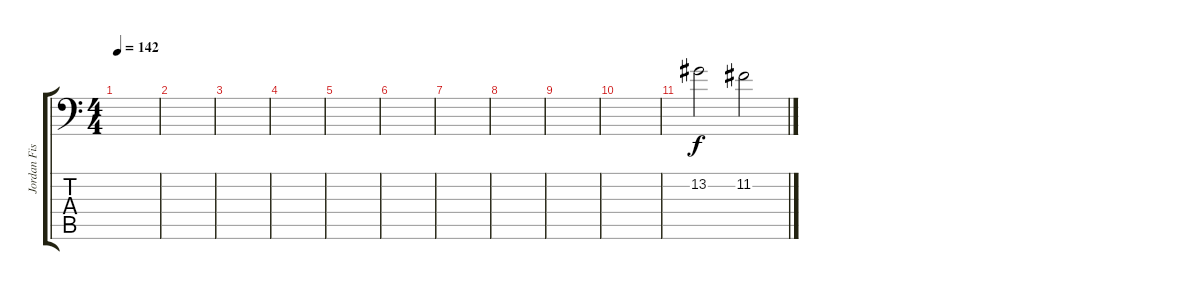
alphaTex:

\track ("Jordan Fish" "Jordan Fis") {instrument pad4choir}
\staff {score tabs}
\tuning (C4 G3 Eb3 Bb2 F2 Bb1) {hide}
\ts (4 4)
\tempo 142
\clef f4
\ks c
|
|
|
|
|
|
|
|
|
|
13.2.2 11.2.2
